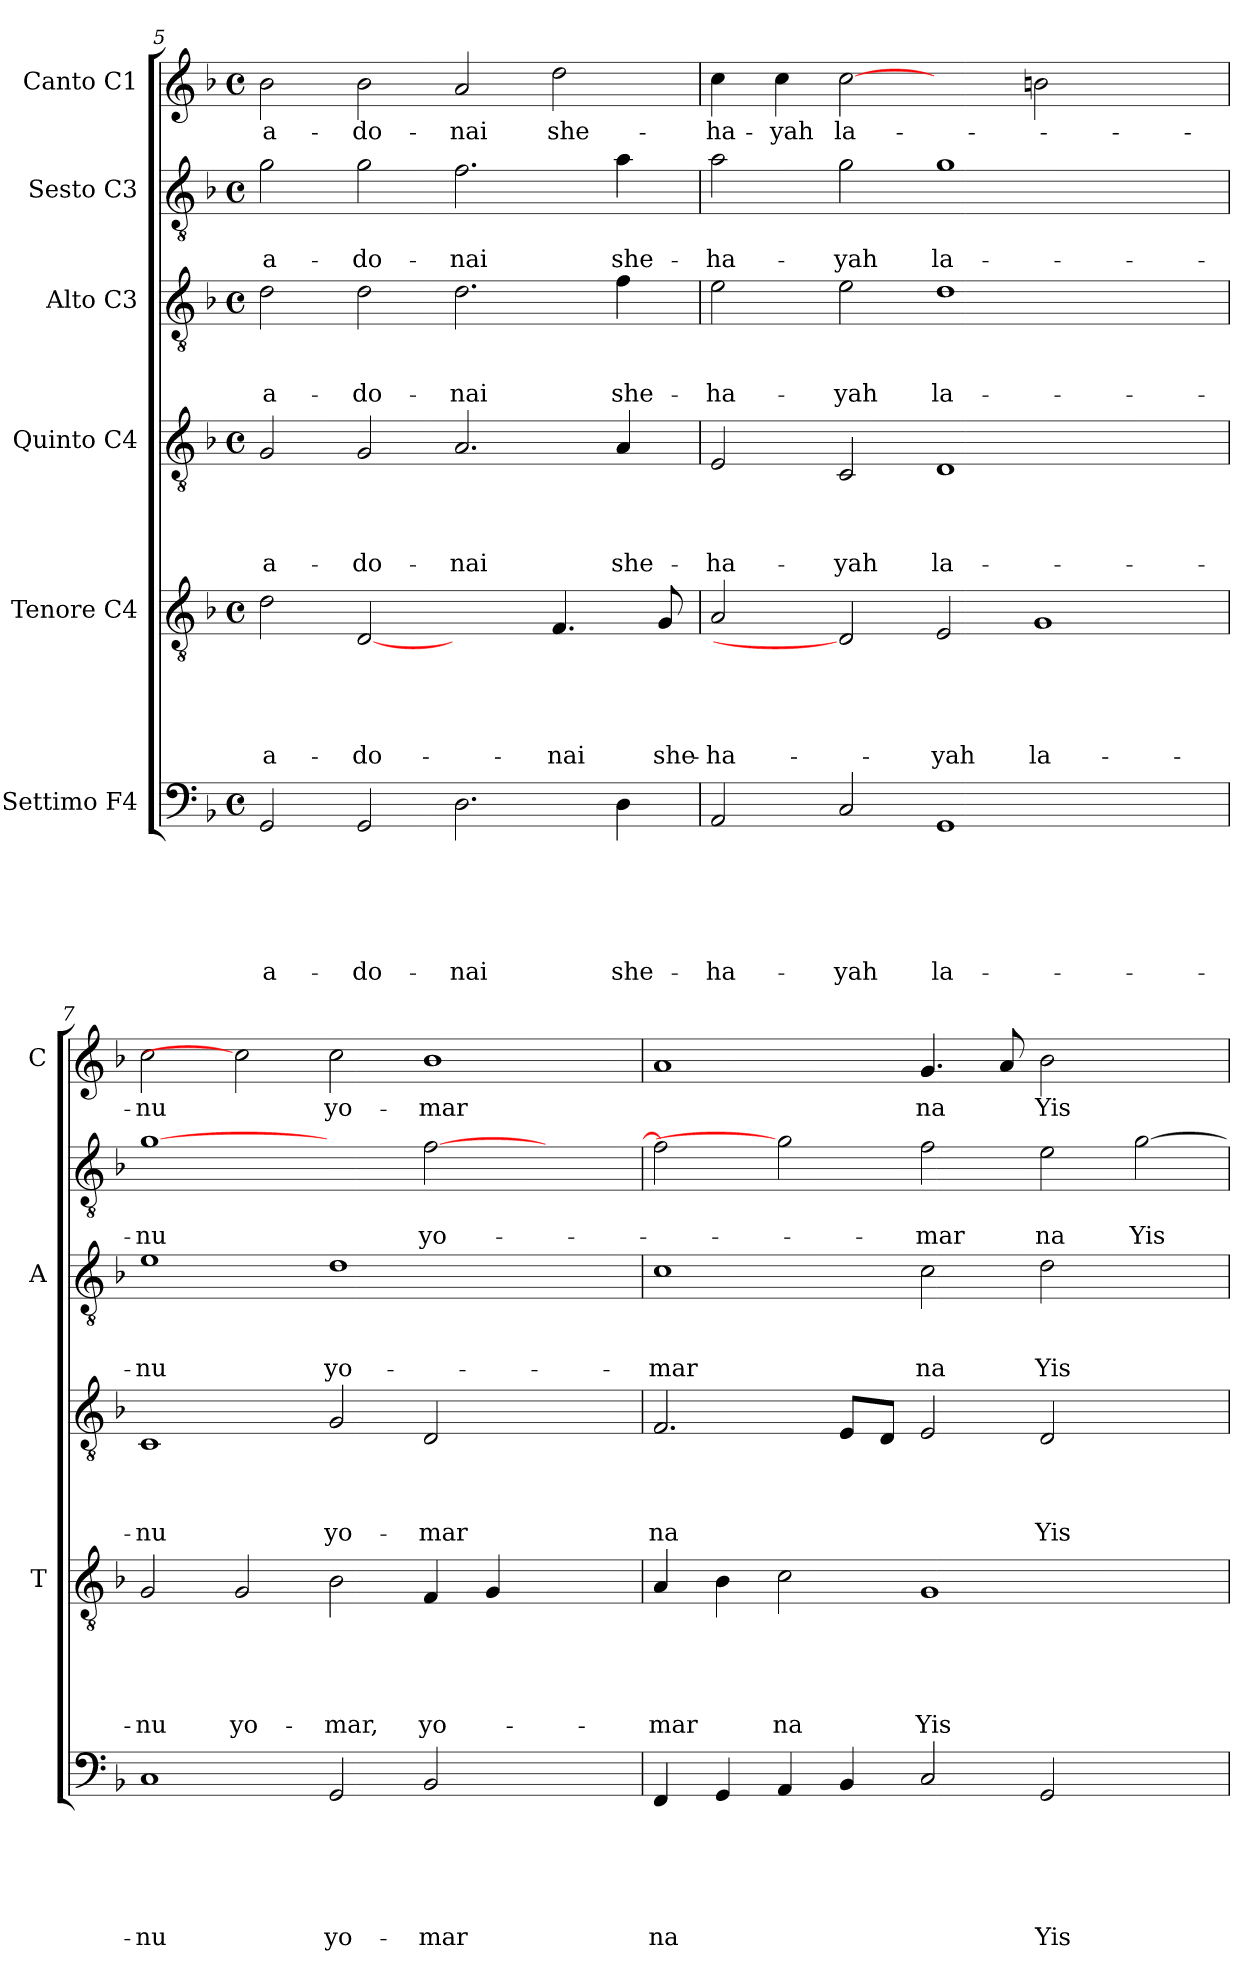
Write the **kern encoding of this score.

**kern	**text	**text	**text	**text	**text	**text	**kern	**text	**text	**text	**text	**text	**kern	**text	**text	**text	**text	**kern	**text	**text	**text	**kern	**text	**text	**kern	**text
*part6	*part6	*part6	*part6	*part6	*part6	*part6	*part5	*part5	*part5	*part5	*part5	*part5	*part4	*part4	*part4	*part4	*part4	*part3	*part3	*part3	*part3	*part2	*part2	*part2	*part1	*part1
*staff6	*staff6	*staff6	*staff6	*staff6	*staff6	*staff6	*staff5	*staff5	*staff5	*staff5	*staff5	*staff5	*staff4	*staff4	*staff4	*staff4	*staff4	*staff3	*staff3	*staff3	*staff3	*staff2	*staff2	*staff2	*staff1	*staff1
*I"Settimo F4	*	*	*	*	*	*	*I"Tenore C4	*	*	*	*	*	*I"Quinto C4	*	*	*	*	*I"Alto C3	*	*	*	*I"Sesto C3	*	*	*I"Canto C1	*
*	*	*	*	*	*	*	*I'T	*	*	*	*	*	*	*	*	*	*	*I'A	*	*	*	*	*	*	*I'C	*
*clefF4	*	*	*	*	*	*	*clefGv2	*	*	*	*	*	*clefGv2	*	*	*	*	*clefGv2	*	*	*	*clefGv2	*	*	*clefG2	*
*k[b-]	*	*	*	*	*	*	*k[b-]	*	*	*	*	*	*k[b-]	*	*	*	*	*k[b-]	*	*	*	*k[b-]	*	*	*k[b-]	*
*F:	*	*	*	*	*	*	*F:	*	*	*	*	*	*F:	*	*	*	*	*F:	*	*	*	*F:	*	*	*F:	*
*M4/4	*	*	*	*	*	*	*M4/4	*	*	*	*	*	*M4/4	*	*	*	*	*M4/4	*	*	*	*M4/4	*	*	*M4/4	*
*met(c)	*	*	*	*	*	*	*met(c)	*	*	*	*	*	*met(c)	*	*	*	*	*met(c)	*	*	*	*met(c)	*	*	*met(c)	*
=5	=5	=5	=5	=5	=5	=5	=5	=5	=5	=5	=5	=5	=5	=5	=5	=5	=5	=5	=5	=5	=5	=5	=5	=5	=5	=5
!	!	!	!	!	!	!LO:LY:b	!	!	!	!	!	!LO:LY:b	!	!	!	!	!LO:LY:b	!	!	!	!LO:LY:b	!	!	!LO:LY:b	!	!LO:LY:b
2GG/	.	.	.	.	.	a-	2d\	.	.	.	.	a-	2G/	.	.	.	a-	2d\	.	.	a-	2g\	.	a-	2b-\	a-
!	!	!	!	!	!	!LO:LY:b	!	!	!	!	!	!LO:LY:b	!	!	!	!	!LO:LY:b	!	!	!	!LO:LY:b	!	!	!LO:LY:b	!	!LO:LY:b
2GG/	.	.	.	.	.	-do-	[2D	.	.	.	.	-do-	2G/	.	.	.	-do-	2d\	.	.	-do-	2g\	.	-do-	2b-\	-do-
!	!	!	!	!	!	!LO:LY:b	!	!	!	!	!	!	!	!	!	!	!LO:LY:b	!	!	!	!LO:LY:b	!	!	!LO:LY:b	!	!LO:LY:b
2.D\	.	.	.	.	.	-nai	2ryy	.	.	.	.	.	2.A/	.	.	.	-nai	2.d\	.	.	-nai	2.f\	.	-nai	2a/	-nai
!	!	!	!	!	!	!	!	!	!	!	!	!LO:LY:b	!	!	!	!	!	!	!	!	!	!	!	!	!	!LO:LY:b
.	.	.	.	.	.	.	4.F/	.	.	.	.	-nai	.	.	.	.	.	.	.	.	.	.	.	.	2dd\	she-
!	!	!	!	!	!	!LO:LY:b	!	!	!	!	!	!	!	!	!	!	!LO:LY:b	!	!	!	!LO:LY:b	!	!	!LO:LY:b	!	!
4D\	.	.	.	.	.	she-	.	.	.	.	.	.	4A/	.	.	.	she-	4f\	.	.	she-	4a\	.	she-	.	.
!	!	!	!	!	!	!	!	!	!	!	!	!LO:LY:b	!	!	!	!	!	!	!	!	!	!	!	!	!	!
.	.	.	.	.	.	.	8G/	.	.	.	.	she-	.	.	.	.	.	.	.	.	.	.	.	.	.	.
!!LO:LB:g=z
=6	=6	=6	=6	=6	=6	=6	=6	=6	=6	=6	=6	=6	=6	=6	=6	=6	=6	=6	=6	=6	=6	=6	=6	=6	=6	=6
!	!	!	!	!	!	!LO:LY:b	!	!	!	!	!	!LO:LY:b	!	!	!	!	!LO:LY:b	!	!	!	!LO:LY:b	!	!	!LO:LY:b	!	!LO:LY:b
2AA/	.	.	.	.	.	-ha-	2A/	.	.	.	.	-ha-	2E/	.	.	.	-ha-	2e\	.	.	-ha-	2a\	.	-ha-	4cc\	-ha-
!	!	!	!	!	!	!	!	!	!	!	!	!	!	!	!	!	!	!	!	!	!	!	!	!	!	!LO:LY:b
.	.	.	.	.	.	.	.	.	.	.	.	.	.	.	.	.	.	.	.	.	.	.	.	.	4cc\	-yah
!	!	!	!	!	!	!LO:LY:b	!	!	!	!	!	!	!	!	!	!	!LO:LY:b	!	!	!	!LO:LY:b	!	!	!LO:LY:b	!	!LO:LY:b
2C/	.	.	.	.	.	-yah	2D]	.	.	.	.	.	2C/	.	.	.	-yah	2e\	.	.	-yah	2g\	.	-yah	[2cc	la-
!	!	!	!	!	!	!LO:LY:b	!	!	!	!	!	!LO:LY:b	!	!	!	!	!LO:LY:b	!	!	!	!LO:LY:b	!	!	!LO:LY:b	!	!
1GG	.	.	.	.	.	la-	2E/	.	.	.	.	-yah	1D	.	.	.	la-	1d	.	.	la-	1g	.	la-	2ryy	.
!	!	!	!	!	!	!	!	!	!	!	!	!LO:LY:b	!	!	!	!	!	!	!	!	!	!	!	!	!	!
.	.	.	.	.	.	.	1G	.	.	.	.	la-	.	.	.	.	.	.	.	.	.	.	.	.	2bn\	.
2ryy	.	.	.	.	.	.	.	.	.	.	.	.	2ryy	.	.	.	.	2ryy	.	.	.	2ryy	.	.	2ryy	.
=7	=7	=7	=7	=7	=7	=7	=7	=7	=7	=7	=7	=7	=7	=7	=7	=7	=7	=7	=7	=7	=7	=7	=7	=7	=7	=7
!	!	!	!	!	!	!LO:LY:b	!	!	!	!	!	!LO:LY:b	!	!	!	!	!LO:LY:b	!	!	!	!LO:LY:b	!	!	!LO:LY:b	!	!LO:LY:b
1C	.	.	.	.	.	-nu	2G/	.	.	.	.	-nu	1C	.	.	.	-nu	1e	.	.	-nu	[1g	.	-nu	2cc\	-nu
!	!	!	!	!	!	!	!	!	!	!	!	!LO:LY:b	!	!	!	!	!	!	!	!	!	!	!	!	!	!
.	.	.	.	.	.	.	2G/	.	.	.	.	yo-	.	.	.	.	.	.	.	.	.	.	.	.	2cc]	.
!	!	!	!	!	!	!LO:LY:b	!	!	!	!	!	!LO:LY:b	!	!	!	!	!LO:LY:b	!	!	!	!LO:LY:b	!	!	!	!	!LO:LY:b
2GG/	.	.	.	.	.	yo-	2B-\	.	.	.	.	-mar,	2G/	.	.	.	yo-	1d	.	.	yo-	2ryy	.	.	2cc\	yo-
!	!	!	!	!	!	!LO:LY:b	!	!	!	!	!	!LO:LY:b	!	!	!	!	!LO:LY:b	!	!	!	!	!	!	!LO:LY:b	!	!LO:LY:b
2BB-/	.	.	.	.	.	-mar	4F/	.	.	.	.	yo-	2D/	.	.	.	-mar	.	.	.	.	[2f\	.	yo-	1b-	-mar
.	.	.	.	.	.	.	4G/	.	.	.	.	.	.	.	.	.	.	.	.	.	.	.	.	.	.	.
2ryy	.	.	.	.	.	.	2ryy	.	.	.	.	.	2ryy	.	.	.	.	2ryy	.	.	.	2ryy	.	.	.	.
=8	=8	=8	=8	=8	=8	=8	=8	=8	=8	=8	=8	=8	=8	=8	=8	=8	=8	=8	=8	=8	=8	=8	=8	=8	=8	=8
!	!	!	!	!	!	!LO:LY:b	!	!	!	!	!	!LO:LY:b	!	!	!	!	!LO:LY:b	!	!	!	!LO:LY:b	!	!	!	!	!
4FF/	.	.	.	.	.	na	4A/	.	.	.	.	-mar	2.F/	.	.	.	na	1c	.	.	-mar	2f\]	.	.	1a	.
4GG/	.	.	.	.	.	.	4B-\	.	.	.	.	.	.	.	.	.	.	.	.	.	.	.	.	.	.	.
!	!	!	!	!	!	!	!	!	!	!	!	!LO:LY:b	!	!	!	!	!	!	!	!	!	!	!	!	!	!
4AA/	.	.	.	.	.	.	2c\	.	.	.	.	na	.	.	.	.	.	.	.	.	.	2g]	.	.	.	.
4BB-/	.	.	.	.	.	.	.	.	.	.	.	.	8E/L	.	.	.	.	.	.	.	.	.	.	.	.	.
.	.	.	.	.	.	.	.	.	.	.	.	.	8D/J	.	.	.	.	.	.	.	.	.	.	.	.	.
!	!	!	!	!	!	!	!	!	!	!	!	!LO:LY:b	!	!	!	!	!	!	!	!	!LO:LY:b	!	!	!LO:LY:b	!	!LO:LY:b
2C/	.	.	.	.	.	.	1G	.	.	.	.	Yis-	2E/	.	.	.	.	2c\	.	.	na	2f\	.	-mar	4.g/	na
.	.	.	.	.	.	.	.	.	.	.	.	.	.	.	.	.	.	.	.	.	.	.	.	.	8a/	.
!	!	!	!	!	!	!LO:LY:b	!	!	!	!	!	!	!	!	!	!	!LO:LY:b	!	!	!	!LO:LY:b	!	!	!LO:LY:b	!	!LO:LY:b
2GG/	.	.	.	.	.	Yis-	.	.	.	.	.	.	2D/	.	.	.	Yis-	2d\	.	.	Yis-	2e\	.	na	2b-\	Yis-
!	!	!	!	!	!	!	!	!	!	!	!	!	!	!	!	!	!	!	!	!	!	!	!	!LO:LY:b	!	!
2ryy	.	.	.	.	.	.	2ryy	.	.	.	.	.	2ryy	.	.	.	.	2ryy	.	.	.	[2g\	.	Yis-	2ryy	.
=	=	=	=	=	=	=	=	=	=	=	=	=	=	=	=	=	=	=	=	=	=	=	=	=	=	=
*-	*-	*-	*-	*-	*-	*-	*-	*-	*-	*-	*-	*-	*-	*-	*-	*-	*-	*-	*-	*-	*-	*-	*-	*-	*-	*-
